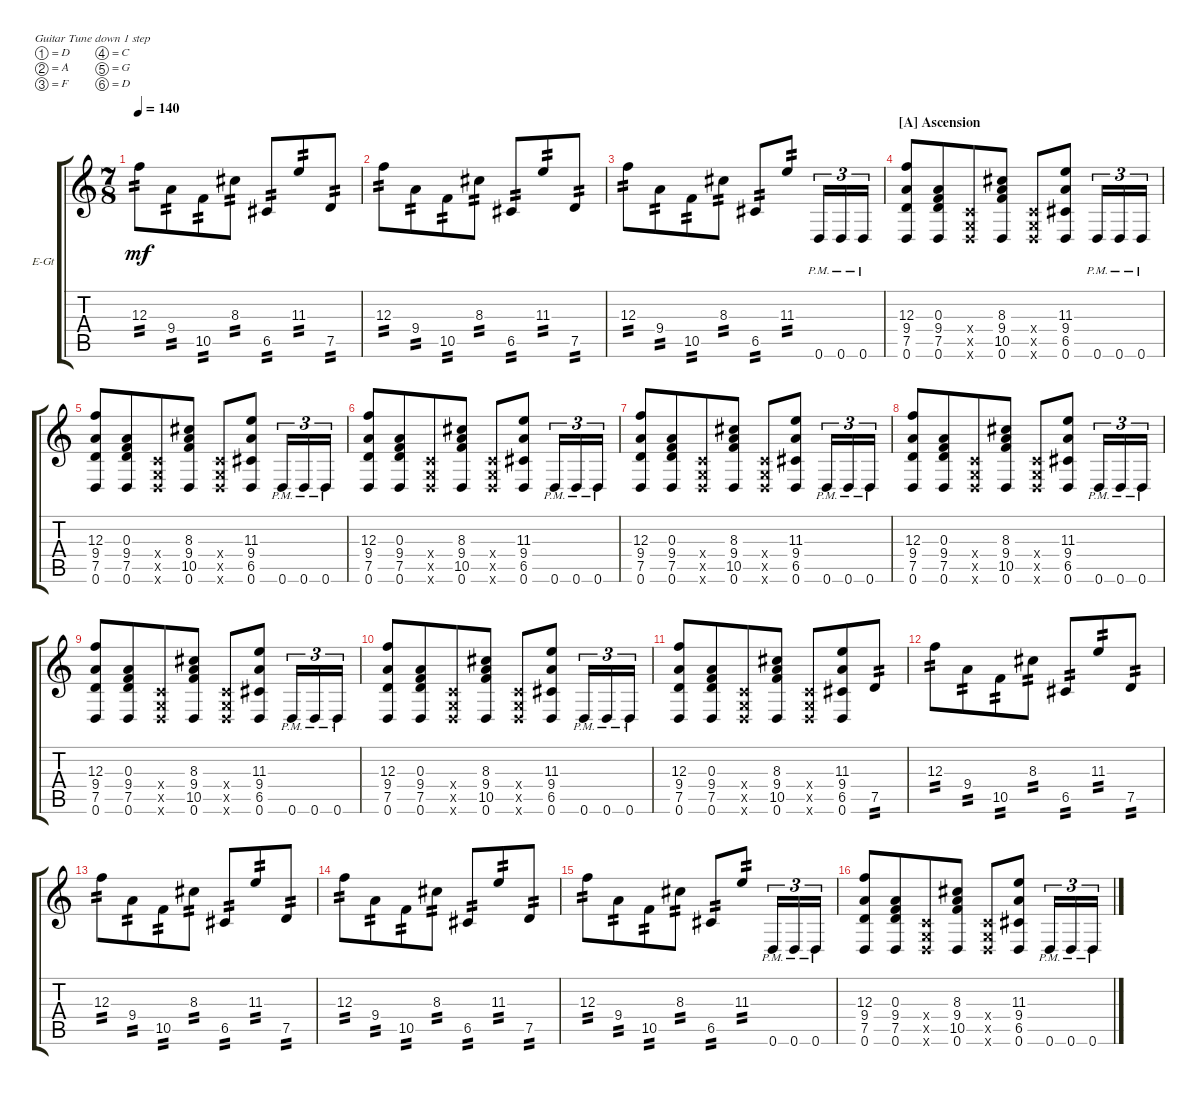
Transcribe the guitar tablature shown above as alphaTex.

\defaultSystemsLayout 4
\bracketExtendMode groupsimilarinstruments
\firstSystemTrackNameOrientation horizontal
\otherSystemsTrackNameOrientation horizontal
\track ("K-Bo" "E-Gt") {instrument distortionguitar}
\staff {score tabs}
\tuning (D4 A3 F3 C3 G2 D2)
\ts (7 8)
\tempo 140
\clef g2
\ks c
12.3.8{tp 2 dy mf} 9.4.8{tp 2} 10.5.8{tp 2} 8.3.8{tp 2} 6.5.8{tp 2} 11.3.8{tp 2} 7.5.8{tp 2} |
12.3.8{tp 2} 9.4.8{tp 2} 10.5.8{tp 2} 8.3.8{tp 2} 6.5.8{tp 2} 11.3.8{tp 2} 7.5.8{tp 2} |
12.3.8{tp 2} 9.4.8{tp 2} 10.5.8{tp 2} 8.3.8{tp 2} 6.5.8{tp 2} 11.3.8{tp 2} 0.6{pm}.16{tu (3 2)} 0.6{pm}.16{tu (3 2)} 0.6{pm}.16{tu (3 2)} |
\section ("A" "Ascension")
(0.6 7.5 9.4 12.3).8 (0.3 9.4 7.5 0.6).8 (0.6{x} 0.5{x} 0.4{x}).8 (0.6 10.5 9.4 8.3).8 (0.4{x} 0.5{x} 0.6{x}).8 (0.6 6.5 9.4 11.3).8 0.6{pm}.16{tu (3 2)} 0.6{pm}.16{tu (3 2)} 0.6{pm}.16{tu (3 2)} |
(0.6 7.5 9.4 12.3).8 (0.3 9.4 7.5 0.6).8 (0.6{x} 0.5{x} 0.4{x}).8 (0.6 10.5 9.4 8.3).8 (0.4{x} 0.5{x} 0.6{x}).8 (0.6 6.5 9.4 11.3).8 0.6{pm}.16{tu (3 2)} 0.6{pm}.16{tu (3 2)} 0.6{pm}.16{tu (3 2)} |
(0.6 7.5 9.4 12.3).8 (0.3 9.4 7.5 0.6).8 (0.6{x} 0.5{x} 0.4{x}).8 (0.6 10.5 9.4 8.3).8 (0.4{x} 0.5{x} 0.6{x}).8 (0.6 6.5 9.4 11.3).8 0.6{pm}.16{tu (3 2)} 0.6{pm}.16{tu (3 2)} 0.6{pm}.16{tu (3 2)} |
(0.6 7.5 9.4 12.3).8 (0.3 9.4 7.5 0.6).8 (0.6{x} 0.5{x} 0.4{x}).8 (0.6 10.5 9.4 8.3).8 (0.4{x} 0.5{x} 0.6{x}).8 (0.6 6.5 9.4 11.3).8 0.6{pm}.16{tu (3 2)} 0.6{pm}.16{tu (3 2)} 0.6{pm}.16{tu (3 2)} |
(0.6 7.5 9.4 12.3).8 (0.3 9.4 7.5 0.6).8 (0.6{x} 0.5{x} 0.4{x}).8 (0.6 10.5 9.4 8.3).8 (0.4{x} 0.5{x} 0.6{x}).8 (0.6 6.5 9.4 11.3).8 0.6{pm}.16{tu (3 2)} 0.6{pm}.16{tu (3 2)} 0.6{pm}.16{tu (3 2)} |
(0.6 7.5 9.4 12.3).8 (0.3 9.4 7.5 0.6).8 (0.6{x} 0.5{x} 0.4{x}).8 (0.6 10.5 9.4 8.3).8 (0.4{x} 0.5{x} 0.6{x}).8 (0.6 6.5 9.4 11.3).8 0.6{pm}.16{tu (3 2)} 0.6{pm}.16{tu (3 2)} 0.6{pm}.16{tu (3 2)} |
(0.6 7.5 9.4 12.3).8 (0.3 9.4 7.5 0.6).8 (0.6{x} 0.5{x} 0.4{x}).8 (0.6 10.5 9.4 8.3).8 (0.4{x} 0.5{x} 0.6{x}).8 (0.6 6.5 9.4 11.3).8 0.6{pm}.16{tu (3 2)} 0.6{pm}.16{tu (3 2)} 0.6{pm}.16{tu (3 2)} |
(0.6 7.5 9.4 12.3).8 (0.3 9.4 7.5 0.6).8 (0.6{x} 0.5{x} 0.4{x}).8 (0.6 10.5 9.4 8.3).8 (0.4{x} 0.5{x} 0.6{x}).8 (0.6 6.5 9.4 11.3).8 7.5.8{tp 2} |
12.3.8{tp 2} 9.4.8{tp 2} 10.5.8{tp 2} 8.3.8{tp 2} 6.5.8{tp 2} 11.3.8{tp 2} 7.5.8{tp 2} |
12.3.8{tp 2} 9.4.8{tp 2} 10.5.8{tp 2} 8.3.8{tp 2} 6.5.8{tp 2} 11.3.8{tp 2} 7.5.8{tp 2} |
12.3.8{tp 2} 9.4.8{tp 2} 10.5.8{tp 2} 8.3.8{tp 2} 6.5.8{tp 2} 11.3.8{tp 2} 7.5.8{tp 2} |
12.3.8{tp 2} 9.4.8{tp 2} 10.5.8{tp 2} 8.3.8{tp 2} 6.5.8{tp 2} 11.3.8{tp 2} 0.6{pm}.16{tu (3 2)} 0.6{pm}.16{tu (3 2)} 0.6{pm}.16{tu (3 2)} |
(0.6 7.5 9.4 12.3).8 (0.3 9.4 7.5 0.6).8 (0.6{x} 0.5{x} 0.4{x}).8 (0.6 10.5 9.4 8.3).8 (0.4{x} 0.5{x} 0.6{x}).8 (0.6 6.5 9.4 11.3).8 0.6{pm}.16{tu (3 2)} 0.6{pm}.16{tu (3 2)} 0.6{pm}.16{tu (3 2)}
